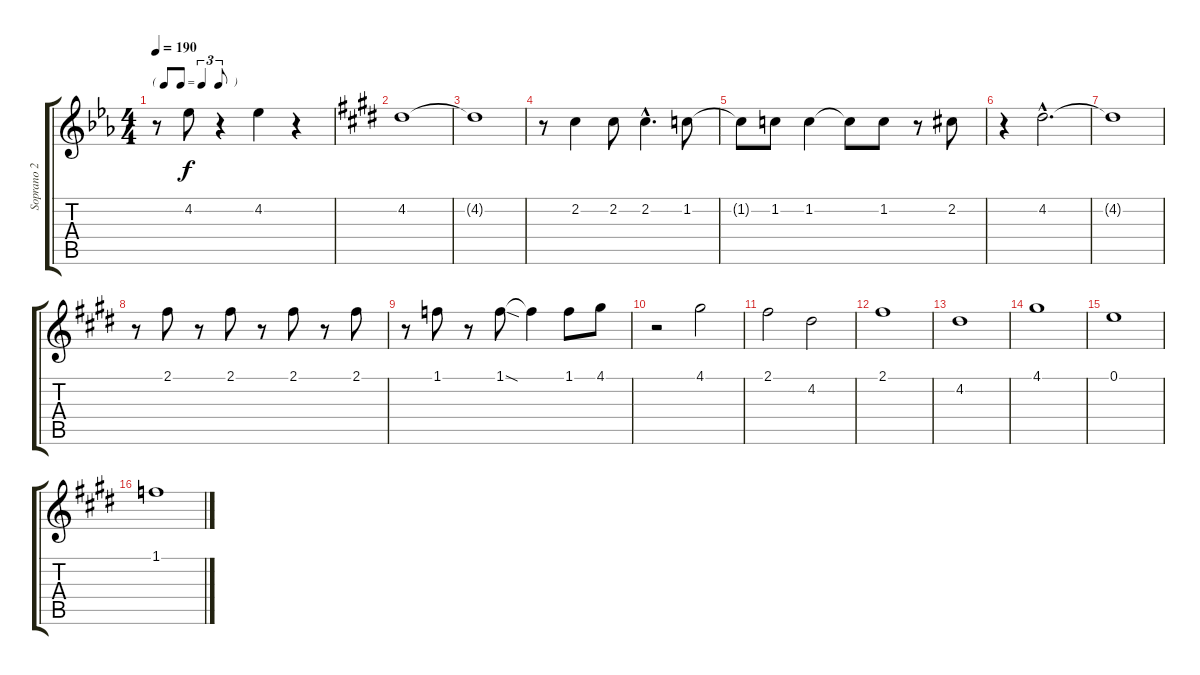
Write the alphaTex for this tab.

\track ("Soprano 2" "Soprano 2") {instrument acousticguitarnylon}
\staff {score tabs}
\tuning (E4 B3 G3 D3 A2 E2) {hide}
\ts (4 4)
\tf triplet8th
\tempo 190
\clef g2
\ks eb
r.8{dy f} 4.2.8 r.4 4.2.4 r.4 |
\ks e
4.2.1 |
4.2{t}.1 |
r.8 2.2.4 2.2.8 2.2{hac}.4{d} 1.2.8 |
1.2{t}.8 1.2.8 1.2.4 1.2{t}.8 1.2.8 r.8 2.2.8 |
r.4 4.2{hac}.2{d} |
4.2{t}.1 |
r.8 2.1.8 r.8 2.1.8 r.8 2.1.8 r.8 2.1.8 |
r.8 1.1.8 r.8 1.1{sod}.8 1.1{t}.4 1.1.8 4.1.8 |
r.2 4.1.2 |
2.1.2 4.2.2 |
2.1.1 |
4.2.1 |
4.1.1 |
0.1.1 |
1.1.1
